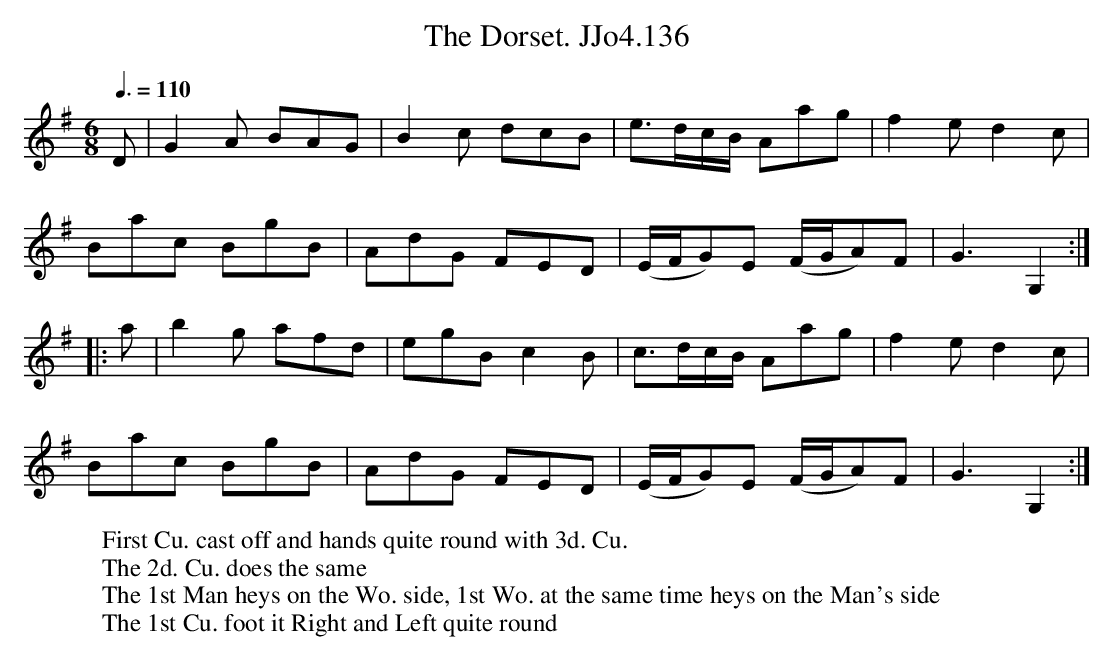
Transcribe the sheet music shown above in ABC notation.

X:1
T:Dorset. JJo4.136, The
M:6/8
Q:3/8=110
L:1/8
K:G
D | G2A BAG | B2c dcB | e>dc/B/ Aag | f2ed2c |
Bac BgB | AdG FED | (E/F/G)E (F/G/A)F | G3G,2 :|
|: a | b2g afd | egB c2B | c>dc/B/ Aag | f2ed2c |
Bac BgB | AdG FED | (E/F/G)E (F/G/A)F | G3 G,2 :|
W:First Cu. cast off and hands quite round with 3d. Cu.
W:The 2d. Cu. does the same
W:The 1st Man heys on the Wo. side, 1st Wo. at the same time heys on the Man's side
W:The 1st Cu. foot it Right and Left quite round
